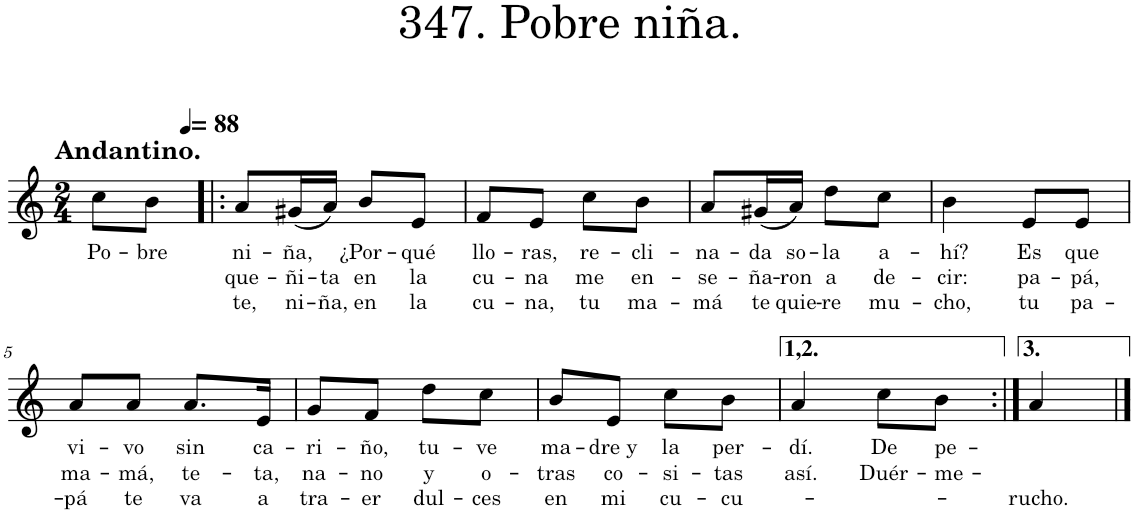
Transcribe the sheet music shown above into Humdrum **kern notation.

**kern	**text	**text	**text
*part1	*part1	*part1	*part1
*staff1	*staff1	*staff1	*staff1
*I"Piano	*	*	*
*I'Pno.	*	*	*
*clefG2	*	*	*
*k[]	*	*	*
*M2/4	*	*	*
*MM88	*	*	*
=	=	=	=
!LO:TX:a:B:t=Andantino.	!	!	!
!	!LO:LY:b	!	!
8cc\L	Po-	.	.
!	!LO:LY:b	!	!
8b\J	-bre	.	.
=1!|:	=1!|:	=1!|:	=1!|:
!	!LO:LY:b	!LO:LY:b	!LO:LY:b
8a/L	ni-	que-	te,
!	!LO:LY:b	!LO:LY:b	!LO:LY:b
(16g#X/L	-ña,	-ñi-	ni-
!	!	!LO:LY:b	!LO:LY:b
16a/JJ)	.	-ta	-ña,
!	!LO:LY:b	!LO:LY:b	!LO:LY:b
8b/L	¿Por-	en	en
!	!LO:LY:b	!LO:LY:b	!LO:LY:b
8e/J	-qué	la	la
=2	=2	=2	=2
!	!LO:LY:b	!LO:LY:b	!LO:LY:b
8f/L	llo-	cu-	cu-
!	!LO:LY:b	!LO:LY:b	!LO:LY:b
8e/J	-ras,	-na	-na,
!	!LO:LY:b	!LO:LY:b	!LO:LY:b
8cc\L	re-	me	tu
!	!LO:LY:b	!LO:LY:b	!LO:LY:b
8b\J	-cli-	en-	ma-
=3	=3	=3	=3
!	!LO:LY:b	!LO:LY:b	!LO:LY:b
8a/L	-na-	-se-	-má
!	!LO:LY:b	!LO:LY:b	!LO:LY:b
(16g#X/L	-da	-ña-	te
!	!LO:LY:b	!LO:LY:b	!LO:LY:b
16a/JJ)	so-	-ron	quie-
!	!LO:LY:b	!LO:LY:b	!LO:LY:b
8dd\L	-la	a	re
!	!LO:LY:b	!LO:LY:b	!LO:LY:b
8cc\J	a-	de-	mu-
=4	=4	=4	=4
!	!LO:LY:b	!LO:LY:b	!LO:LY:b
4b\	-hí?	-cir:	-cho,
!	!LO:LY:b	!LO:LY:b	!LO:LY:b
8e/L	Es	pa-	tu
!	!LO:LY:b	!LO:LY:b	!LO:LY:b
8e/J	que	-pá,	pa-
!!LO:LB:g=z
=5	=5	=5	=5
!	!LO:LY:b	!LO:LY:b	!LO:LY:b
8a/L	vi-	ma-	-pá
!	!LO:LY:b	!LO:LY:b	!LO:LY:b
8a/J	-vo	-má,	te
!	!LO:LY:b	!LO:LY:b	!LO:LY:b
8.a/L	sin	te-	va
!	!LO:LY:b	!LO:LY:b	!LO:LY:b
16e/Jk	ca-	-ta,	a
=6	=6	=6	=6
!	!LO:LY:b	!LO:LY:b	!LO:LY:b
8g/L	-ri-	na-	tra-
!	!LO:LY:b	!LO:LY:b	!LO:LY:b
8f/J	-ño,	-no	-er
!	!LO:LY:b	!LO:LY:b	!LO:LY:b
8dd\L	tu-	y	dul-
!	!LO:LY:b	!LO:LY:b	!LO:LY:b
8cc\J	-ve	o-	-ces
=7	=7	=7	=7
!	!LO:LY:b	!LO:LY:b	!LO:LY:b
8b/L	ma-	-tras	en
!	!LO:LY:b	!LO:LY:b	!LO:LY:b
8e/J	-dre y	co-	mi
!	!LO:LY:b	!LO:LY:b	!LO:LY:b
8cc\L	la	-si-	cu-
!	!LO:LY:b	!LO:LY:b	!LO:LY:b
8b\J	per-	-tas	-cu-
=8	=8	=8	=8
!	!LO:LY:b	!LO:LY:b	!
4a/	-dí.	así.	.
!	!LO:LY:b	!LO:LY:b	!
8cc\L	De	Duér-	.
!	!LO:LY:b	!LO:LY:b	!
8b\J	pe-	-me-	.
=9:|!	=9:|!	=9:|!	=9:|!
!	!	!	!LO:LY:b
4a/	.	.	-rucho.
==	==	==	==
*-	*-	*-	*-
